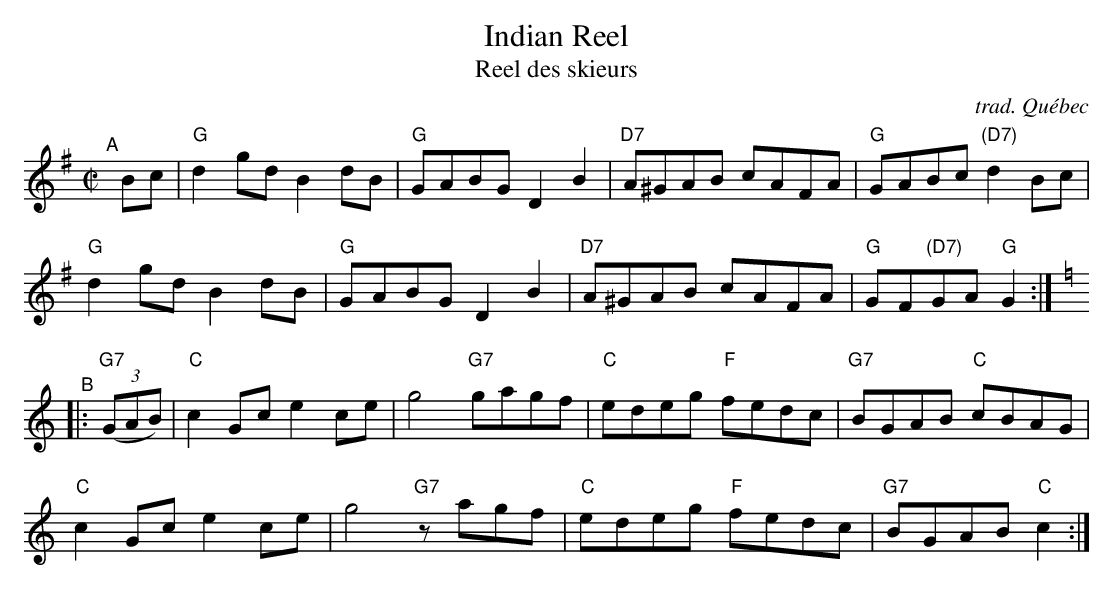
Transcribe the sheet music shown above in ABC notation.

X:1
T: Indian Reel
T: Reel des skieurs
O: trad. Qu\'ebec
M: C|
L: 1/8
K: G
"^A"[|] Bc |\
"G"d2gd B2dB | "G"GABG D2B2 | "D7"A^GAB cAFA | "G"GABc "(D7)"d2Bc |
"G"d2gd B2dB | "G"GABG D2B2 | "D7"A^GAB cAFA | "G"GF"(D7)"GA "G"G2 :|\
[K:=f][K:C]
"^B"|: "G7"((3GAB) |\
"C"c2Gc e2ce | g4 "G7"gagf | "C"edeg "F"fedc | "G7"BGAB "C"cBAG |
"C"c2Gc e2ce | g4 "G7"zagf | "C"edeg "F"fedc | "G7"BGAB "C"c2 :|
